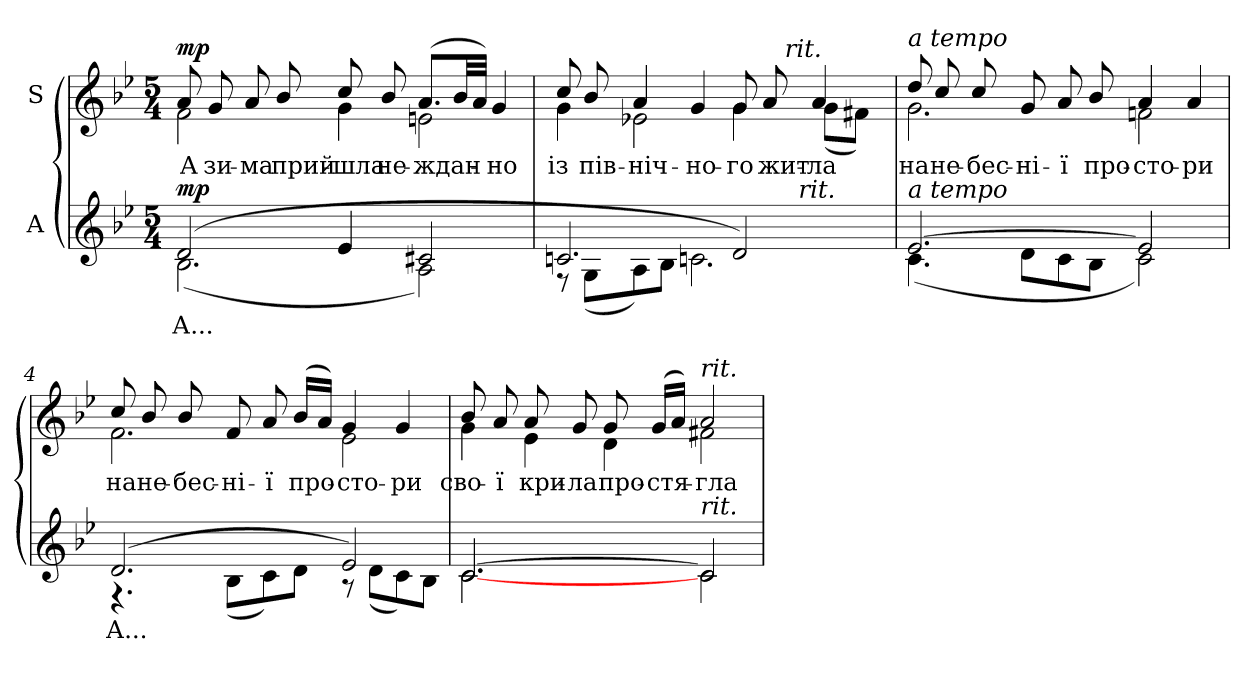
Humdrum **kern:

**kern	**text	**dynam	**kern	**text	**dynam
*part2	*part2	*part2	*part1	*part1	*part1
*staff2	*staff2	*staff2	*staff1	*staff1	*staff1
*I"A	*	*	*I"S	*	*
!!LO:PB:g=z
*clefG2	*	*	*clefG2	*	*
*k[b-e-]	*	*	*k[b-e-]	*	*
*g:	*	*	*g:	*	*
*M5/4	*	*	*M5/4	*	*
=1	=1	=1	=1	=1	=1
*^	*	*	*	*	*
!	!	!LO:LY:a:color=#000000	!	!	!	!
!	!	!	!	!	!LO:LY:b:color=#000000	!
*	*	*	*	*^	*	*
(2di/	(2.B-i\	А...	mp	8ai/	2fi\	А	mp
!	!	!	!	!	!	!LO:LY:b:color=#000000	!
.	.	.	.	8gi/	.	зи-	.
!	!	!	!	!	!	!LO:LY:b:color=#000000	!
.	.	.	.	8ai/	.	-ма	.
!	!	!	!	!	!	!LO:LY:b:color=#000000	!
.	.	.	.	8b-i/	.	прий-	.
!	!	!	!	!	!	!LO:LY:b:color=#000000	!
4e-i/	.	.	.	8cci/	4gi\	-шла	.
!	!	!	!	!	!	!LO:LY:b:color=#000000	!
.	.	.	.	8b-i/	.	не-	.
!	!	!	!	!	!	!LO:LY:b:color=#000000	!
2c#Xi/	2Ai\)	.	.	(8.ai/L	2eni\	-ждан-	.
.	.	.	.	32b-i/LL	.	.	.
.	.	.	.	32ai/JJJ)	.	.	.
!	!	!	!	!	!	!LO:LY:b:color=#000000	!
.	.	.	.	4gi/	.	-но	.
*	*	*	*	*v	*v	*	*
=2	=2	=2	=2	=2	=2	=2
!	!	!	!	!	!LO:LY:b:color=#000000	!
*	*^	*	*	*^	*	*
*	*	*	*	*	*	*^	*	*
2.cni/	8r	2ryy	.	.	8cci/	4gi\	2...ryy	із	.
!	!	!	!	!	!	!	!	!LO:LY:b:color=#000000	!
.	(8Gi\L	.	.	.	8b-i/	.	.	пів-	.
!	!	!	!	!	!	!	!	!LO:LY:b:color=#000000	!
.	8Ai\)	.	.	.	4ai/	2e-Xi\	.	-ніч-	.
.	8B-i\J	.	.	.	.	.	.	.	.
!	!	!	!	!	!	!	!	!LO:LY:b:color=#000000	!
.	2.cni\	4...ryy	.	.	4gi/	.	.	-но-	.
!	!	!	!	!	!	!	!	!LO:LY:b:color=#000000	!
2di/)	.	.	.	.	8gi/	4gi\	.	-го	.
!	!	!	!	!	!	!	!	!LO:LY:b:color=#000000	!
.	.	.	.	.	8ai/	.	.	жит-	.
!	!	!	!	!	!	!	!LO:TX:a:i:t=rit.	!	!
.	.	.	.	.	.	.	4ryy	.	.
!	!	!LO:TX:a:i:t=rit.	!	!	!	!	!	!	!
.	.	4ryy	.	.	.	.	.	.	.
!	!	!	!	!	!	!	!	!LO:LY:b:color=#000000	!
.	.	.	.	.	4ai/	(8gi\L	.	-ла	.
.	.	.	.	.	.	8f#Xi\J)	.	.	.
.	.	.	.	.	.	.	16ryy	.	.
.	.	32ryy	.	.	.	.	.	.	.
*	*v	*v	*	*	*	*	*	*	*
*	*	*	*	*v	*v	*v	*	*
=3	=3	=3	=3	=3	=3	=3
*	*^	*	*	*^	*	*
*	*	*	*	*	*	*^	*	*
!	!	!	!	!	!LO:TX:a:i:t=a tempo	!	!	!	!
!LO:TX:a:i:t=a tempo	!	!	!	!	!	!	!	!	!
!	!	!	!	!	!	!	!	!LO:LY:b:color=#000000	!
*	*v	*v	*	*	*	*	*	*	*
*	*	*	*	*	*v	*v	*	*
[>2.e-i/	(4.ci\	.	.	8ddi/	2.gi\	на	.
!	!	!	!	!	!	!LO:LY:b:color=#000000	!
.	.	.	.	8cci/	.	не-	.
!	!	!	!	!	!	!LO:LY:b:color=#000000	!
.	.	.	.	8cci/	.	-бес-	.
!	!	!	!	!	!	!LO:LY:b:color=#000000	!
.	8di\L	.	.	8gi/	.	-ні-	.
!	!	!	!	!	!	!LO:LY:b:color=#000000	!
.	8ci\	.	.	8ai/	.	-ї	.
!	!	!	!	!	!	!LO:LY:b:color=#000000	!
.	8B-i\J	.	.	8b-i/	.	про-	.
!	!	!	!	!	!	!LO:LY:b:color=#000000	!
2e-i/]	2ci\)	.	.	4ai/	2fni\	-сто-	.
!	!	!	!	!	!	!LO:LY:b:color=#000000	!
.	.	.	.	4ai/	.	-ри	.
!!LO:LB:g=z	!!
=4	=4	=4	=4	=4	=4	=4	=4
!	!	!LO:LY:a:color=#000000	!	!	!	!	!
!	!	!	!	!	!	!LO:LY:b:color=#000000	!
(2.di/	4.r	А...	.	8cci/	2.fi\	на	.
!	!	!	!	!	!	!LO:LY:b:color=#000000	!
.	.	.	.	8b-i/	.	не-	.
!	!	!	!	!	!	!LO:LY:b:color=#000000	!
.	.	.	.	8b-i/	.	-бес-	.
!	!	!	!	!	!	!LO:LY:b:color=#000000	!
.	(8B-i\L	.	.	8fi/	.	-ні-	.
!	!	!	!	!	!	!LO:LY:b:color=#000000	!
.	8ci\)	.	.	8ai/	.	-ї	.
!	!	!	!	!	!	!LO:LY:b:color=#000000	!
.	8di\J	.	.	(16b-i/LL	.	про-	.
.	.	.	.	16ai/JJ)	.	.	.
!	!	!	!	!	!	!LO:LY:b:color=#000000	!
2e-i/)	8r	.	.	4gi/	2e-i\	-сто-	.
.	(8di\L	.	.	.	.	.	.
!	!	!	!	!	!	!LO:LY:b:color=#000000	!
.	8ci\)	.	.	4gi/	.	-ри	.
.	8B-i\J	.	.	.	.	.	.
=5	=5	=5	=5	=5	=5	=5	=5
!	!	!	!	!	!	!LO:LY:b:color=#000000	!
[>2.ci/	[<2.ci\	.	.	8b-i/	4gi\	сво-	.
!	!	!	!	!	!	!LO:LY:b:color=#000000	!
.	.	.	.	8ai/	.	-ї	.
!	!	!	!	!	!	!LO:LY:b:color=#000000	!
.	.	.	.	8ai/	4e-i\	кри-	.
!	!	!	!	!	!	!LO:LY:b:color=#000000	!
.	.	.	.	8gi/	.	-ла	.
!	!	!	!	!	!	!LO:LY:b:color=#000000	!
.	.	.	.	8gi/	4di\	про-	.
!	!	!	!	!	!	!LO:LY:b:color=#000000	!
.	.	.	.	(16gi/LL	.	-стя-	.
.	.	.	.	16ai/JJ)	.	.	.
!	!	!	!	!LO:TX:a:i:t=rit.	!	!	!
!LO:TX:a:i:t=rit.	!	!	!	!	!	!	!
!	!	!	!	!	!	!LO:LY:b:color=#000000	!
2ci/]	2ci\	.	.	2ai/	2f#Xi\	-гла	.
*v	*v	*	*	*	*	*	*
*	*	*	*v	*v	*	*
=	=	=	=	=	=
*-	*-	*-	*-	*-	*-
